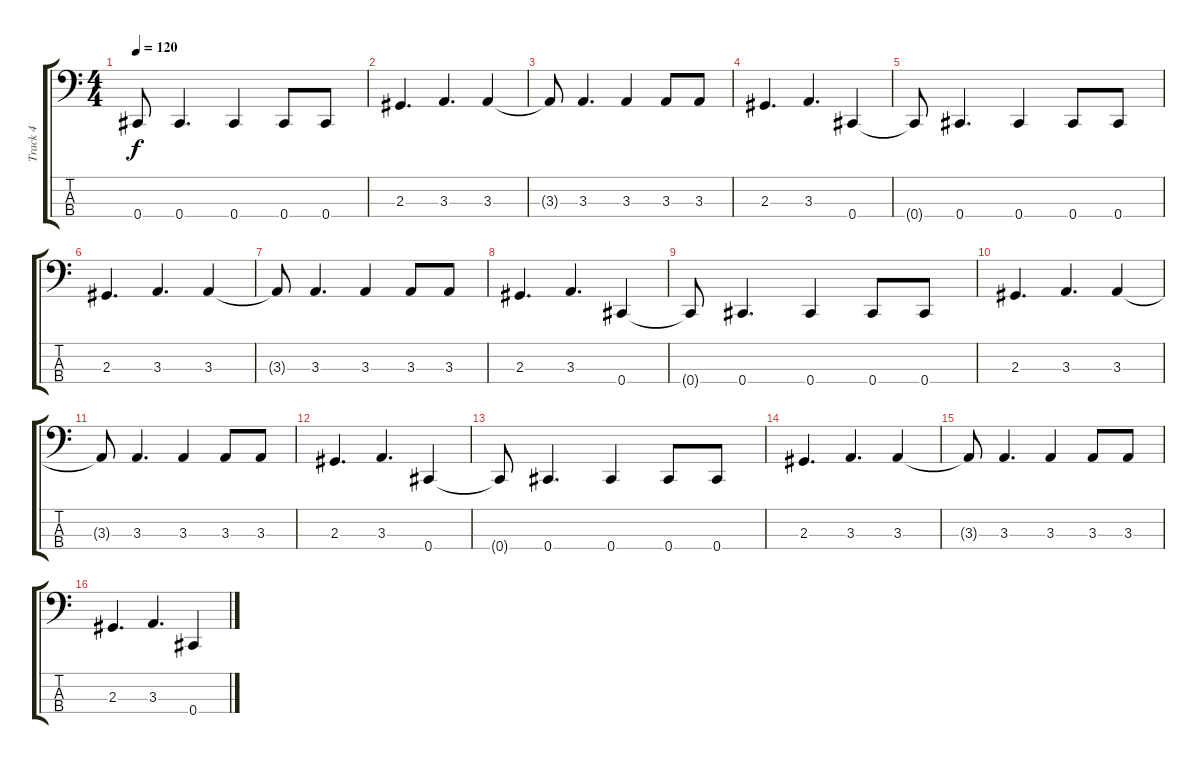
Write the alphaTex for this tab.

\track ("Track 4" "Track 4") {instrument slapbass1}
\staff {score tabs}
\tuning (E2 B1 Gb1 Db1) {hide}
\ts (4 4)
\tempo 120
\clef f4
\ks c
0.4{t}.8{dy f} 0.4.4{d} 0.4.4 0.4.8 0.4.8 |
2.3.4{d} 3.3.4{d} 3.3.4 |
3.3{t}.8 3.3.4{d} 3.3.4 3.3.8 3.3.8 |
2.3.4{d} 3.3.4{d} 0.4.4 |
0.4{t}.8 0.4.4{d} 0.4.4 0.4.8 0.4.8 |
2.3.4{d} 3.3.4{d} 3.3.4 |
3.3{t}.8 3.3.4{d} 3.3.4 3.3.8 3.3.8 |
2.3.4{d} 3.3.4{d} 0.4.4 |
0.4{t}.8 0.4.4{d} 0.4.4 0.4.8 0.4.8 |
2.3.4{d} 3.3.4{d} 3.3.4 |
3.3{t}.8 3.3.4{d} 3.3.4 3.3.8 3.3.8 |
2.3.4{d} 3.3.4{d} 0.4.4 |
0.4{t}.8 0.4.4{d} 0.4.4 0.4.8 0.4.8 |
2.3.4{d} 3.3.4{d} 3.3.4 |
3.3{t}.8 3.3.4{d} 3.3.4 3.3.8 3.3.8 |
2.3.4{d} 3.3.4{d} 0.4.4
